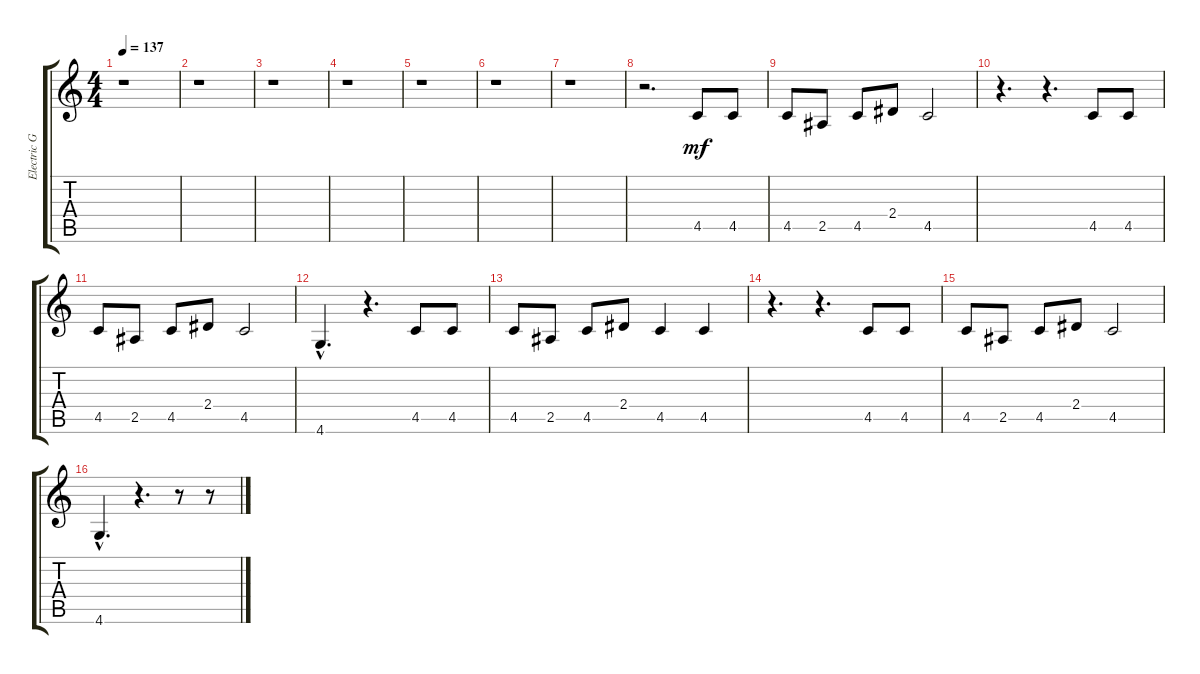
\track ("Electric Guitar 3" "Electric G") {instrument distortionguitar}
\staff {score tabs}
\tuning (Eb4 Bb3 Gb3 Db3 Ab2 Eb2) {hide}
\ts (4 4)
\tempo 137
\clef g2
\ks c
r.1{dy mf} |
r.1 |
r.1 |
r.1 |
r.1 |
r.1 |
r.1 |
r.2{d} 4.5.8 4.5.8 |
4.5.8 2.5.8 4.5.8 2.4.8 4.5.2 |
r.4{d} r.4{d} 4.5.8 4.5.8 |
4.5.8 2.5.8 4.5.8 2.4.8 4.5.2 |
4.6{hac}.4{d} r.4{d} 4.5.8 4.5.8 |
4.5.8 2.5.8 4.5.8 2.4.8 4.5.4 4.5.4 |
r.4{d} r.4{d} 4.5.8 4.5.8 |
4.5.8 2.5.8 4.5.8 2.4.8 4.5.2 |
4.6{hac}.4{d} r.4{d} r.8 r.8
